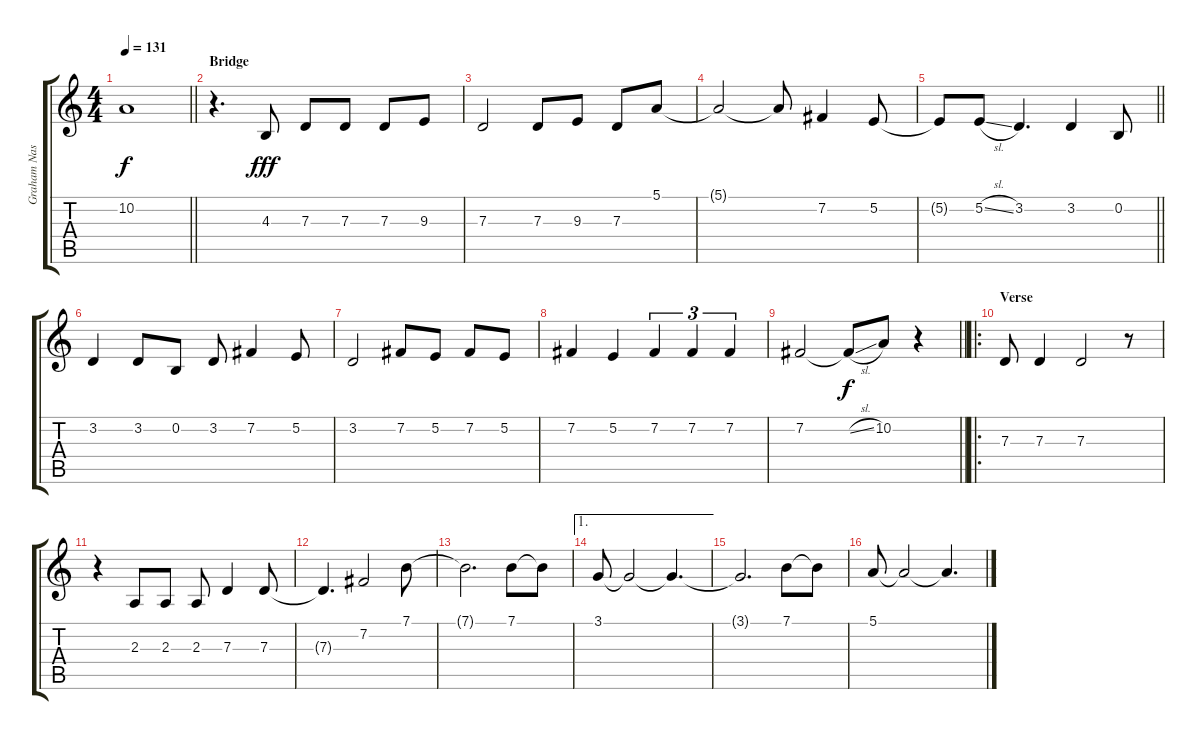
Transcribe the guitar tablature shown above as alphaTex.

\track ("Graham Nash" "Graham Nas") {instrument lead2sawtooth}
\staff {score tabs}
\tuning (E4 B3 G3 D3 A2 E2) {hide}
\ts (4 4)
\tempo 131
\clef g2
\barLineRight lightlight
\ks c
10.2.1{dy f} |
\section ("" "Bridge")
r.4{d} 4.3.8{dy fff} 7.3.8 7.3.8 7.3.8 9.3.8 |
7.3.2 7.3.8 9.3.8 7.3.8 5.1.8 |
5.1{t}.2 5.1{t}.8 7.2.4 5.2.8 |
\barLineRight lightlight
5.2{t}.8 5.2{sl}.8 3.2.4{d} 3.2.4 0.2.8 |
3.2.4 3.2.8 0.2.8 3.2.8 7.2.4 5.2.8 |
3.2.2 7.2.8 5.2.8 7.2.8 5.2.8 |
7.2.4 5.2.4 7.2.4{tu (3 2)} 7.2.4{tu (3 2)} 7.2.4{tu (3 2)} |
\barLineRight lightlight
7.2.2 7.2{sl t}.8{dy f} 10.2.8 r.4 |
\ro
\section ("" "Verse")
7.3.8 7.3.4 7.3.2 r.8 |
r.4 2.3.8 2.3.8 2.3.8 7.3.4 7.3.8 |
7.3{t}.4{d} 7.2.2 7.1.8 |
7.1{t}.2{d} 7.1.8 7.1{t}.8 |
\ae 1
3.1.8 3.1{t}.2 3.1{t}.4{d} |
3.1{t}.2{d} 7.1.8 7.1{t}.8 |
5.1.8 5.1{t}.2 5.1{t}.4{d}
